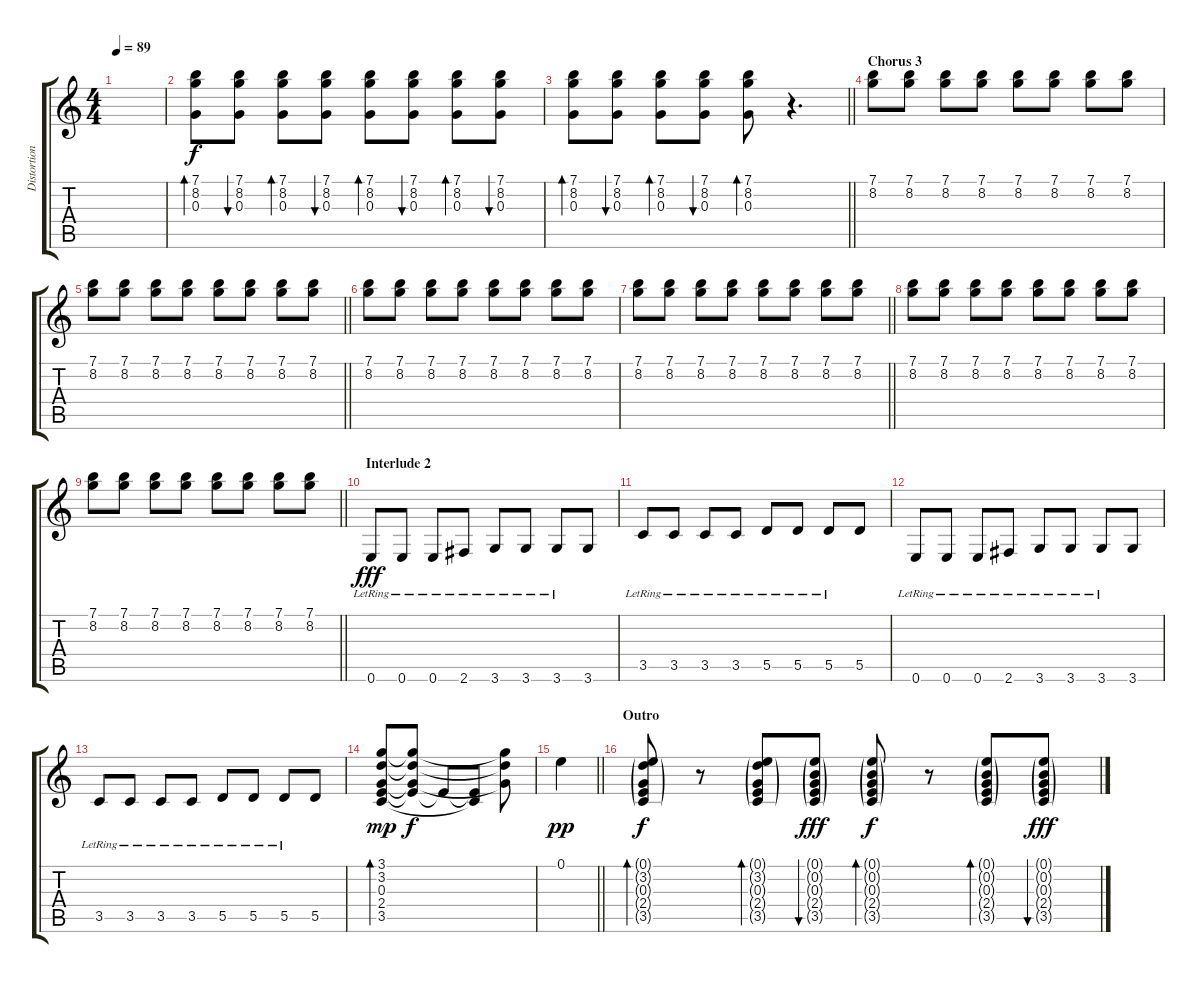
\track ("Distortion 2" "Distortion") {instrument distortionguitar}
\staff {score tabs}
\tuning (E4 B3 G3 D3 A2 E2) {hide}
\ts (4 4)
\tempo 89
\clef g2
\ks c
|
(7.1 8.2 0.3).8{bd 60} (7.1 8.2 0.3).8{bu 60} (7.1 8.2 0.3).8{bd 60} (7.1 8.2 0.3).8{bu 60} (7.1 8.2 0.3).8{bd 60} (7.1 8.2 0.3).8{bu 60} (7.1 8.2 0.3).8{bd 60} (7.1 8.2 0.3).8{bu 60} |
\barLineRight lightlight
(7.1 8.2 0.3).8{bd 60} (7.1 8.2 0.3).8{bu 60} (7.1 8.2 0.3).8{bd 60} (7.1 8.2 0.3).8{bu 60} (7.1 8.2 0.3).8{bd 60} r.4{d} |
\section ("" "Chorus 3")
(7.1 8.2).8{dy f} (7.1 8.2).8 (7.1 8.2).8 (7.1 8.2).8 (7.1 8.2).8 (7.1 8.2).8 (7.1 8.2).8 (7.1 8.2).8 |
\barLineRight lightlight
(7.1 8.2).8 (7.1 8.2).8 (7.1 8.2).8 (7.1 8.2).8 (7.1 8.2).8 (7.1 8.2).8 (7.1 8.2).8 (7.1 8.2).8 |
(7.1 8.2).8 (7.1 8.2).8 (7.1 8.2).8 (7.1 8.2).8 (7.1 8.2).8 (7.1 8.2).8 (7.1 8.2).8 (7.1 8.2).8 |
\barLineRight lightlight
(7.1 8.2).8 (7.1 8.2).8 (7.1 8.2).8 (7.1 8.2).8 (7.1 8.2).8 (7.1 8.2).8 (7.1 8.2).8 (7.1 8.2).8 |
(7.1 8.2).8 (7.1 8.2).8 (7.1 8.2).8 (7.1 8.2).8 (7.1 8.2).8 (7.1 8.2).8 (7.1 8.2).8 (7.1 8.2).8 |
\barLineRight lightlight
(7.1 8.2).8 (7.1 8.2).8 (7.1 8.2).8 (7.1 8.2).8 (7.1 8.2).8 (7.1 8.2).8 (7.1 8.2).8 (7.1 8.2).8 |
\section ("" "Interlude 2")
0.6{lr}.8{dy fff} 0.6{lr}.8 0.6{lr}.8 2.6{lr}.8 3.6{lr}.8 3.6{lr}.8 3.6{lr}.8 3.6.8 |
3.5{lr}.8 3.5{lr}.8 3.5{lr}.8 3.5{lr}.8 5.5{lr}.8 5.5{lr}.8 5.5{lr}.8 5.5.8 |
0.6{lr}.8 0.6{lr}.8 0.6{lr}.8 2.6{lr}.8 3.6{lr}.8 3.6{lr}.8 3.6{lr}.8 3.6.8 |
3.5{lr}.8 3.5{lr}.8 3.5{lr}.8 3.5{lr}.8 5.5{lr}.8 5.5{lr}.8 5.5{lr}.8 5.5.8 |
(3.1 3.2 0.3 2.4 3.5).8{bd 60 dy mp} (3.1{t} 3.2{t} 0.3{t} 2.4{t}).8{dy f} 2.4{t}.8 (2.4{t} 3.5{t}).8 (3.1{t} 3.2{t} 0.3{t}).8 |
\barLineRight lightlight
0.1.4{dy pp} |
\section ("" "Outro")
(0.1{g} 3.2{g} 0.3{g} 2.4{g} 3.5{g}).8{bd 60 dy f} r.8 (0.1{g} 3.2{g} 0.3{g} 2.4{g} 3.5{g}).8{bd 60} (0.1{g} 0.2{g} 0.3{g} 2.4{g} 3.5{g}).8{bu 60 dy fff} (0.1{g} 0.2{g} 0.3{g} 2.4{g} 3.5{g}).8{bd 60 dy f} r.8 (0.1{g} 0.2{g} 0.3{g} 2.4{g} 3.5{g}).8{bd 60} (0.1{g} 0.2{g} 0.3{g} 2.4{g} 3.5{g}).8{bu 60 dy fff}
